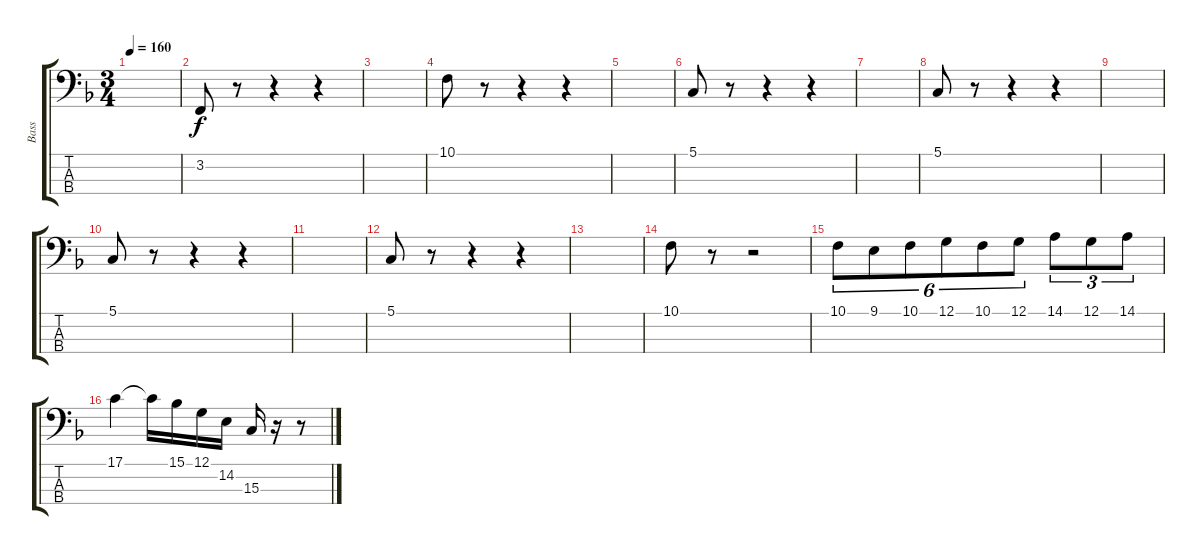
\track ("Bass" "Bass") {instrument stringensemble1}
\staff {score tabs}
\tuning (G2 D2 A1 Gb0) {hide}
\ts (3 4)
\tempo 160
\clef f4
\ks f
|
3.2.8 r.8 r.4 r.4 |
|
10.1.8 r.8 r.4 r.4 |
|
5.1.8 r.8 r.4 r.4 |
|
5.1.8 r.8 r.4 r.4 |
|
5.1.8 r.8 r.4 r.4 |
|
5.1.8 r.8 r.4 r.4 |
|
10.1.8 r.8 r.2 |
10.1.8{tu (6 4) instrument stringensemble1} 9.1.8{tu (6 4)} 10.1.8{tu (6 4)} 12.1.8{tu (6 4)} 10.1.8{tu (6 4)} 12.1.8{tu (6 4)} 14.1.8{tu (3 2)} 12.1.8{tu (3 2)} 14.1.8{tu (3 2)} |
17.1.4 17.1{t}.16 15.1.16 12.1.16 14.2.16 15.3.16 r.16 r.8
